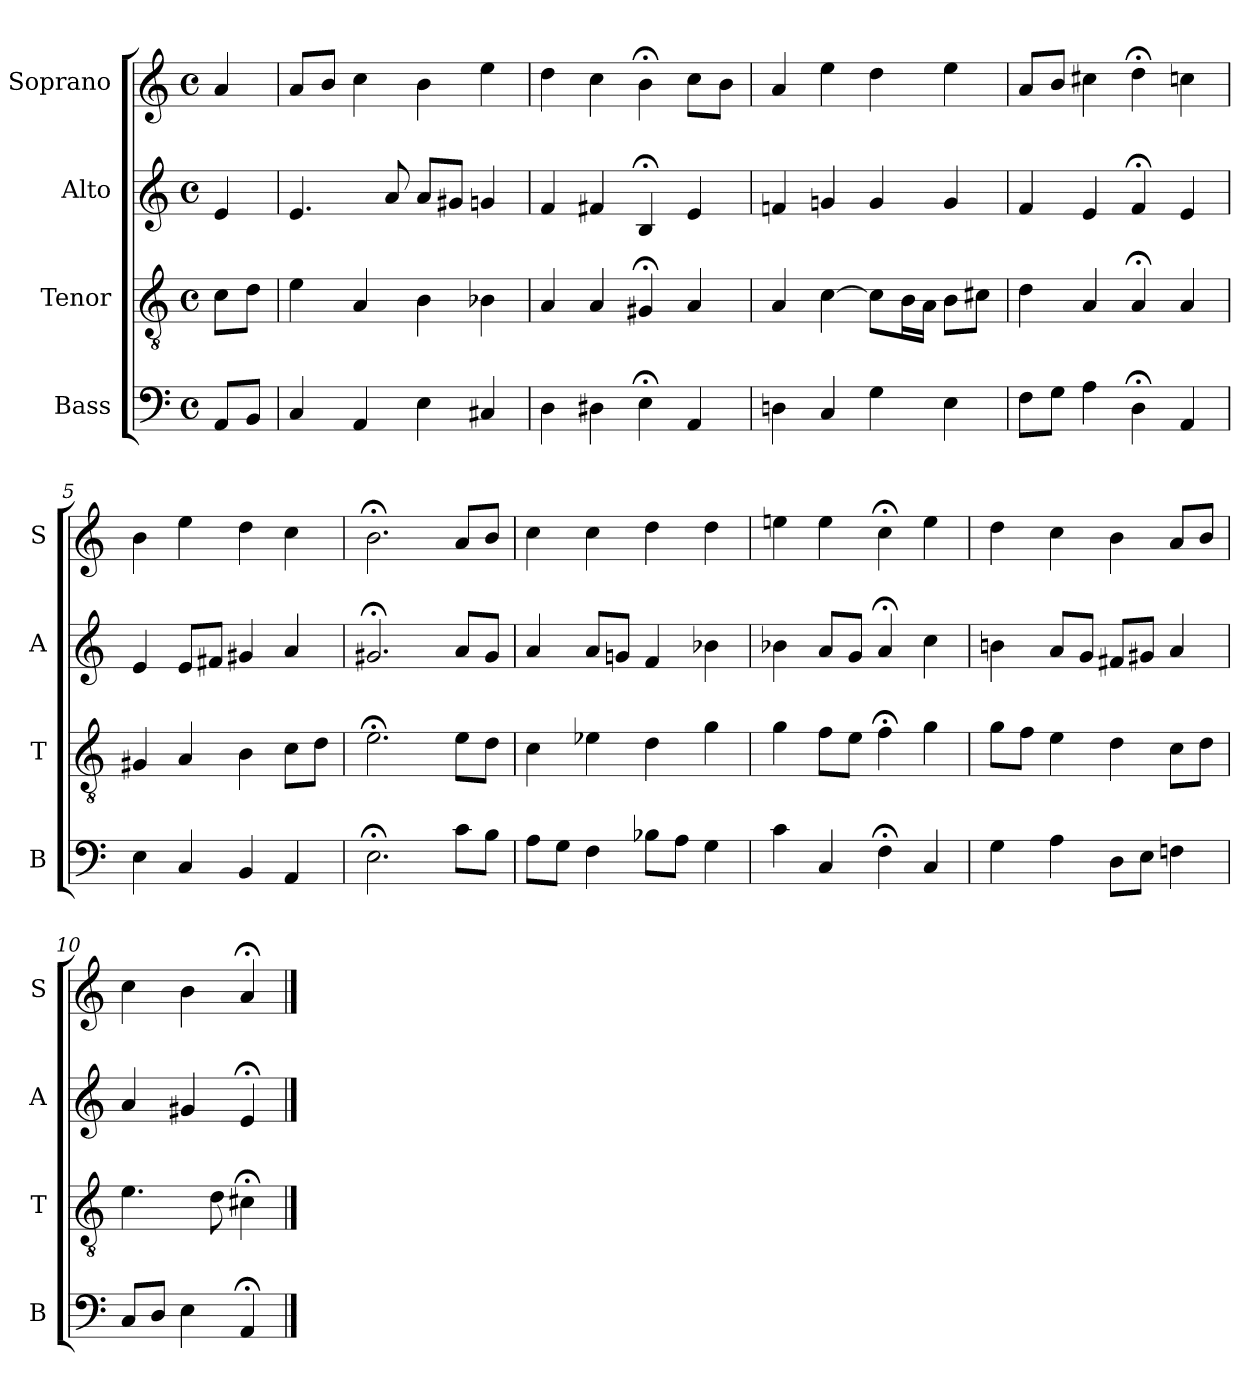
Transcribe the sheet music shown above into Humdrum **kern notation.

**kern	**kern	**kern	**kern
*part4	*part3	*part2	*part1
*staff4	*staff3	*staff2	*staff1
*I"Bass	*I"Tenor	*I"Alto	*I"Soprano
*I'B	*I'T	*I'A	*I'S
*clefF4	*clefGv2	*clefG2	*clefG2
*k[]	*k[]	*k[]	*k[]
*a:	*a:	*a:	*a:
*M4/4	*M4/4	*M4/4	*M4/4
*met(c)	*met(c)	*met(c)	*met(c)
*MM100	*MM100	*MM100	*MM100
=	=	=	=
8AAL	8cL	4e	4a
8BBJ	8dJ	.	.
=1	=1	=1	=1
4C	4e	4.e	8aL
.	.	.	8bJ
4AA	4A	.	4cc
.	.	8a	.
4E	4B	8aL	4b
.	.	8g#XJ	.
4C#X	4B-X	4gn	4ee
=2	=2	=2	=2
4D	4A	4f	4dd
4D#X	4A	4f#X	4cc
4E;<	4G#X;<	4B;<	4b;<
4AA	4A	4e	8ccL
.	.	.	8bJ
=3	=3	=3	=3
4Dn	4A	4fn	4a
4C	[4c	4gn	4ee
4G	8cL]	4g	4dd
.	16BL	.	.
.	16AJJ	.	.
4E	8BL	4g	4ee
.	8c#XJ	.	.
=4	=4	=4	=4
8FL	4d	4f	8aL
8GJ	.	.	8bJ
4A	4A	4e	4cc#X
4D;<	4A;<	4f;<	4dd;<
4AA	4A	4e	4ccn
=5	=5	=5	=5
4E	4G#X	4e	4b
4C	4A	8eL	4ee
.	.	8f#XJ	.
4BB	4B	4g#X	4dd
4AA	8cL	4a	4cc
.	8dJ	.	.
=6	=6	=6	=6
2.E;<	2.e;<	2.g#X;<	2.b;<
8cL	8eL	8aL	8aL
8BJ	8dJ	8g#J	8bJ
=7	=7	=7	=7
8AL	4c	4a	4cc
8GJ	.	.	.
4Fi	4e-Xi	8aiL	4cci
.	.	8gnJ	.
8B-XL	4d	4f	4dd
8AJ	.	.	.
4G	4g	4b-X	4dd
=8	=8	=8	=8
4ci	4gi	4b-Xi	4eeni
4C	8fL	8aL	4ee
.	8eJ	8gJ	.
4F;<	4f;<	4a;<	4cc;<
4C	4g	4cc	4ee
=9	=9	=9	=9
4G	8gL	4bn	4dd
.	8fJ	.	.
4A	4e	8aL	4cc
.	.	8gJ	.
8DL	4d	8f#XL	4b
8EJ	.	8g#XJ	.
4Fn	8cL	4a	8aL
.	8dJ	.	8bJ
=10	=10	=10	=10
8CL	4.e	4a	4cc
8DJ	.	.	.
4E	.	4g#X	4b
.	8d	.	.
4AA;<	4c#X;<	4e;<	4a;<
==	==	==	==
*-	*-	*-	*-
